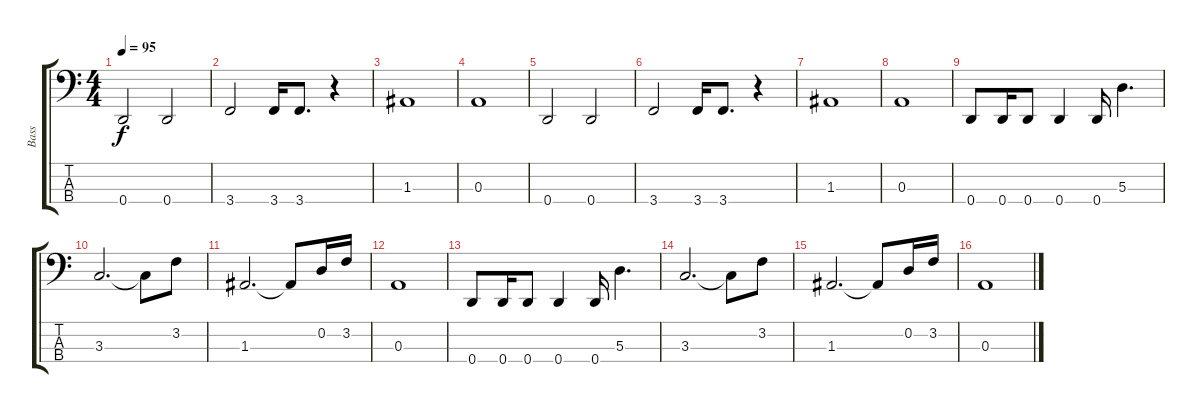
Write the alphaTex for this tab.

\track ("Bass" "Bass") {instrument fretlessbass}
\staff {score tabs}
\tuning (G2 D2 A1 D1) {hide}
\ts (4 4)
\tempo 95
\clef f4
\ks c
0.4.2{dy f} 0.4.2 |
3.4.2 3.4.16 3.4.8{d} r.4 |
1.3.1 |
0.3.1 |
0.4.2 0.4.2 |
3.4.2 3.4.16 3.4.8{d} r.4 |
1.3.1 |
0.3.1 |
0.4.8 0.4.16 0.4.8 0.4.4 0.4.16 5.3.4{d} |
3.3.2{d} 3.3{t}.8 3.2.8 |
1.3.2{d} 1.3{t}.8 0.2.16 3.2.16 |
0.3.1 |
0.4.8 0.4.16 0.4.8 0.4.4 0.4.16 5.3.4{d} |
3.3.2{d} 3.3{t}.8 3.2.8 |
1.3.2{d} 1.3{t}.8 0.2.16 3.2.16 |
0.3.1
